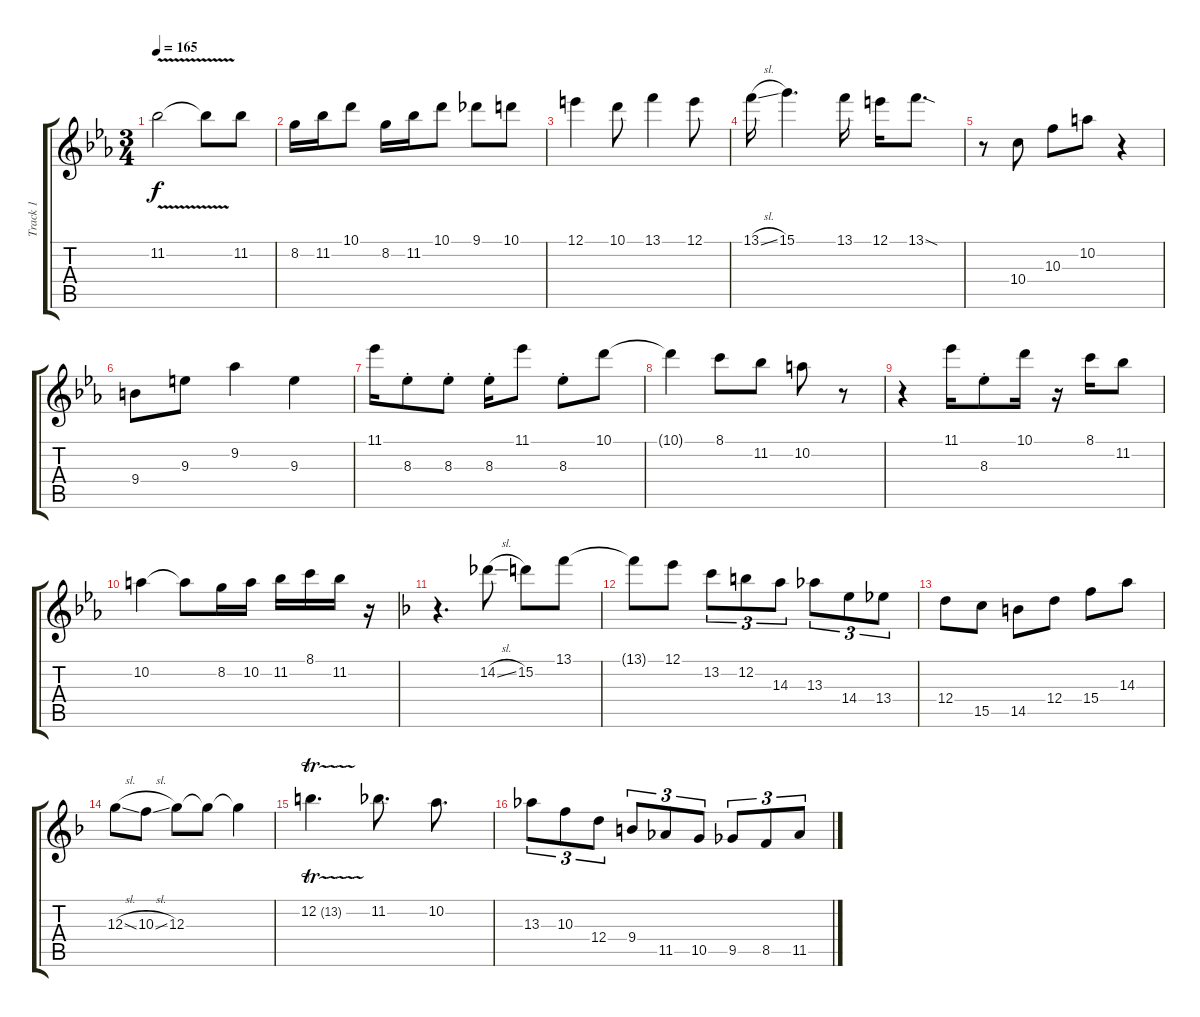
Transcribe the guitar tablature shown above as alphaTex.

\track ("Track 1" "Track 1") {instrument electricguitarjazz}
\staff {score tabs}
\tuning (E4 B3 G3 D3 A2 E2) {hide}
\ts (3 4)
\tempo 165
\clef g2
\ks eb
11.2{v}.2{dy f} 11.2{t}.8 11.2.8 |
8.2.16 11.2.16 10.1.8 8.2.16 11.2.16 10.1.8 9.1.8 10.1.8 |
12.1.4 10.1.8 13.1.4 12.1.8 |
13.1{sl}.16 15.1.4{d} 13.1.16 12.1.16 13.1{sod}.8{d} |
r.8 10.4.8 10.3.8 10.2.8 r.4 |
9.4.8 9.3.8 9.2.4 9.3.4 |
11.1.16 8.3{st}.8 8.3{st}.8 8.3{st}.16 11.1.8 8.3{st}.8 10.1.8 |
10.1{t}.4 8.1.8 11.2.8 10.2.8 r.8 |
r.4 11.1.16 8.3{st}.8 10.1.16 r.16 8.1.16 11.2.8 |
10.2.4 10.2{t}.8 8.2.16 10.2.16 11.2.16 8.1.16 11.2.16 r.16 |
\ks f
r.4{d} 14.2{sl}.8 15.2.8 13.1.8 |
13.1{t}.8 12.1.8 13.2.8{tu (3 2)} 12.2.8{tu (3 2)} 14.3.8{tu (3 2)} 13.3.8{tu (3 2)} 14.4.8{tu (3 2)} 13.4.8{tu (3 2)} |
12.4.8 15.5.8 14.5.8 12.4.8 15.4.8 14.3.8 |
12.3{sl}.8 10.3{sl}.8 12.3.8 12.3{t}.8 12.3{t}.4 |
12.2{tr (13 32)}.4{d} 11.2.8{d} 10.2.8{d} |
13.3.8{tu (3 2)} 10.3.8{tu (3 2)} 12.4.8{tu (3 2)} 9.4.8{tu (3 2)} 11.5.8{tu (3 2)} 10.5.8{tu (3 2)} 9.5.8{tu (3 2)} 8.5.8{tu (3 2)} 11.5.8{tu (3 2)}
